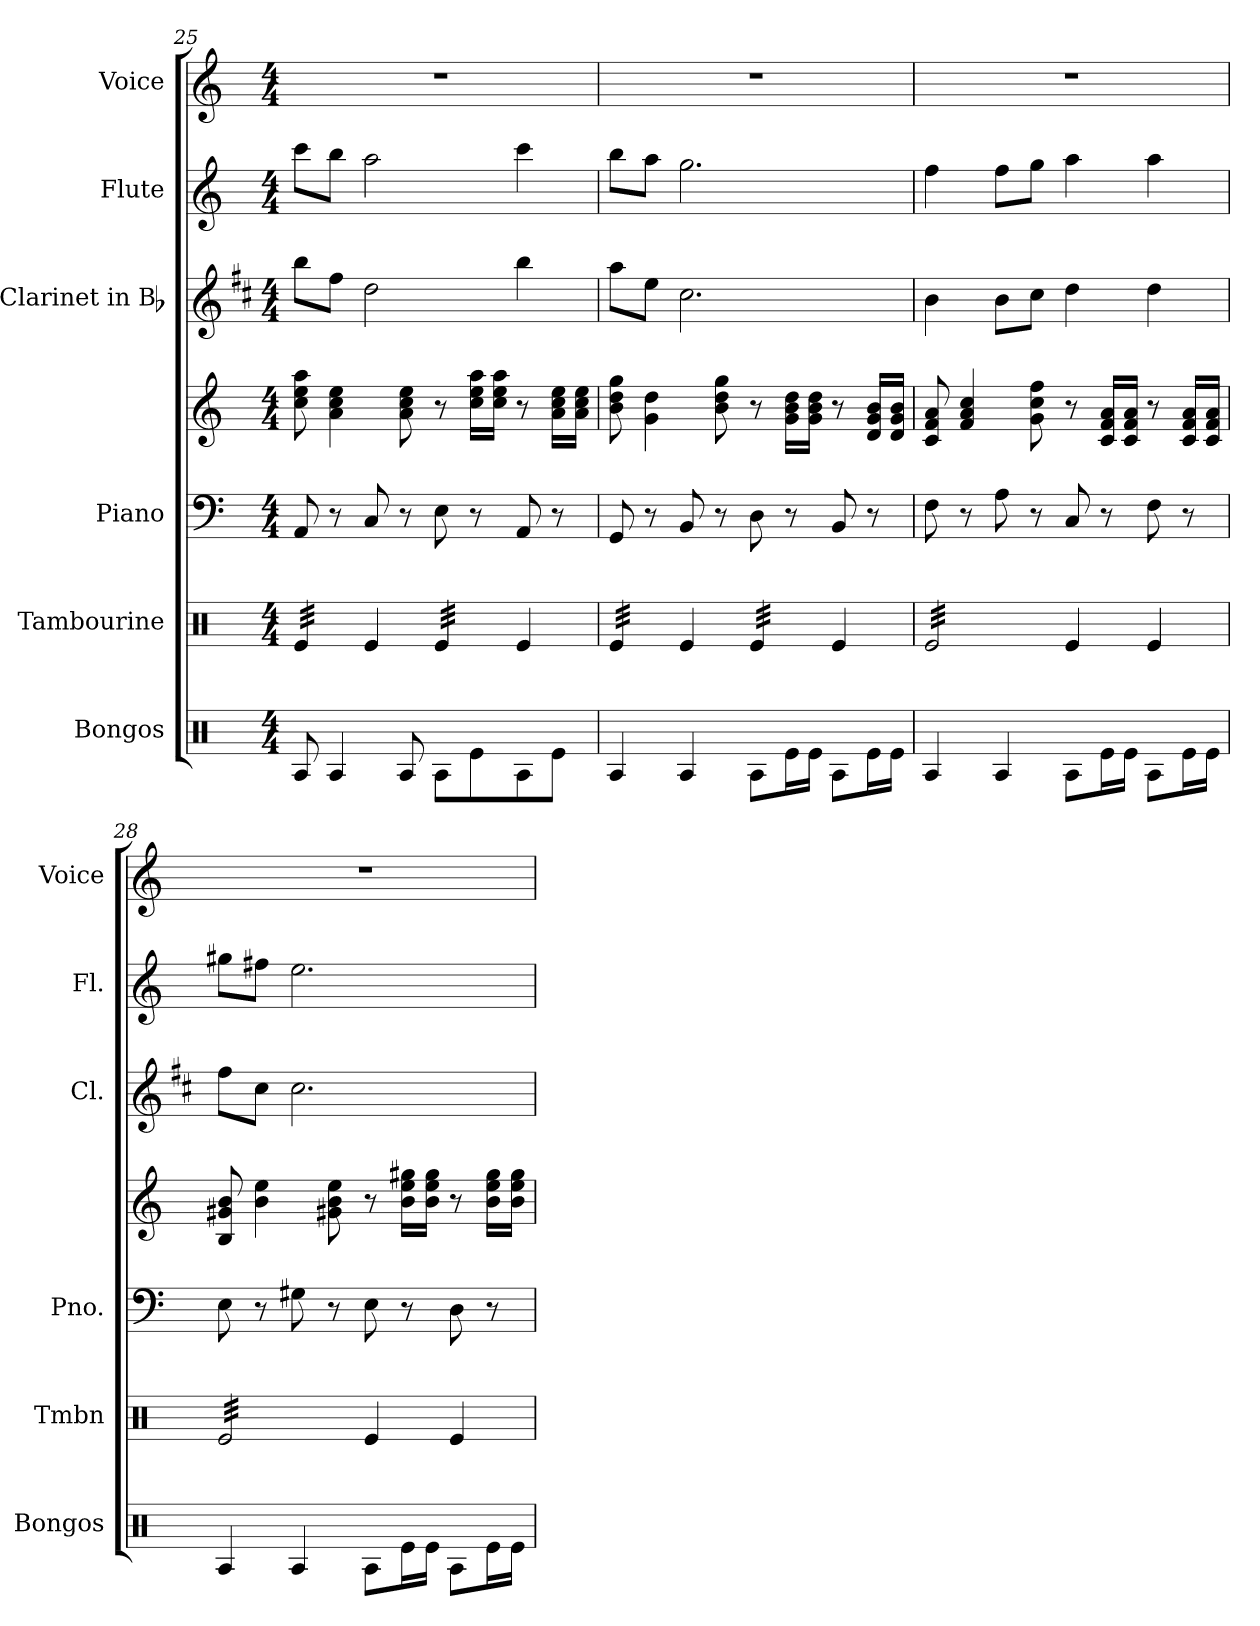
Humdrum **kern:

**kern	**kern	**kern	**kern	**kern	**kern	**kern
*part6	*part5	*part4	*part4	*part3	*part2	*part1
*staff7	*staff6	*staff5	*staff4	*staff3	*staff2	*staff1
*I"Bongos	*I"Tambourine	*I"Piano	*	*I"Clarinet in Bb	*I"Flute	*I"Voice
*I'Bongos	*I'Tmbn	*I'Pno.	*	*I'Cl.	*I'Fl.	*I'Voice
*clefX	*clefX	*clefF4	*clefG2	*clefG2	*clefG2	*clefG2
*	*	*	*	*ITrd1c2	*	*
*k[]	*k[]	*k[]	*k[]	*k[]	*k[]	*k[]
*C:	*C:	*C:	*C:	*C:	*C:	*C:
*M4/4	*M4/4	*M4/4	*M4/4	*M4/4	*M4/4	*M4/4
=25	=25	=25	=25	=25	=25	=25
*	*tremolo	*	*	*	*	*
8RAi/	32Rei/LLL	8AAi/	8cci\ 8eei 8aai	8aai\L	8ccci\L	1r
.	32Rei/	.	.	.	.	.
.	32Rei/	.	.	.	.	.
.	32Rei/	.	.	.	.	.
4RAi/	32Rei/	8r	4ai\ 4cci 4eei	8eei\J	8bbi\J	.
.	32Rei/	.	.	.	.	.
.	32Rei/	.	.	.	.	.
.	32Rei/JJJ	.	.	.	.	.
*	*Xtremolo	*	*	*	*	*
.	4Rei/	8Ci/	.	2cci\	2aai\	.
8RAi/	.	8r	8ai\ 8cci 8eei	.	.	.
*	*tremolo	*	*	*	*	*
8RAi\L	32Rei/LLL	8Ei\	8r	.	.	.
.	32Rei/	.	.	.	.	.
.	32Rei/	.	.	.	.	.
.	32Rei/	.	.	.	.	.
8Rei\	32Rei/	8r	16cci\ 16eei 16aaiLL	.	.	.
.	32Rei/	.	.	.	.	.
.	32Rei/	.	16cci\ 16eei 16aaiJJ	.	.	.
.	32Rei/JJJ	.	.	.	.	.
*	*Xtremolo	*	*	*	*	*
8RAi\	4Rei/	8AAi/	8r	4aai\	4ccci\	.
8Rei\J	.	8r	16ai\ 16cci 16eeiLL	.	.	.
.	.	.	16ai\ 16cci 16eeiJJ	.	.	.
=26	=26	=26	=26	=26	=26	=26
*	*tremolo	*	*	*	*	*
4RAi/	32Rei/LLL	8GGi/	8bi\ 8ddi 8ggi	8ggi\L	8bbi\L	1r
.	32Rei/	.	.	.	.	.
.	32Rei/	.	.	.	.	.
.	32Rei/	.	.	.	.	.
.	32Rei/	8r	4gi\ 4ddi	8ddi\J	8aai\J	.
.	32Rei/	.	.	.	.	.
.	32Rei/	.	.	.	.	.
.	32Rei/JJJ	.	.	.	.	.
*	*Xtremolo	*	*	*	*	*
4RAi/	4Rei/	8BBi/	.	2.bi\	2.ggi\	.
.	.	8r	8bi\ 8ddi 8ggi	.	.	.
*	*tremolo	*	*	*	*	*
8RAi\L	32Rei/LLL	8Di\	8r	.	.	.
.	32Rei/	.	.	.	.	.
.	32Rei/	.	.	.	.	.
.	32Rei/	.	.	.	.	.
16Rei\L	32Rei/	8r	16gi\ 16bi 16ddiLL	.	.	.
.	32Rei/	.	.	.	.	.
16Rei\JJ	32Rei/	.	16gi\ 16bi 16ddiJJ	.	.	.
.	32Rei/JJJ	.	.	.	.	.
*	*Xtremolo	*	*	*	*	*
8RAi\L	4Rei/	8BBi/	8r	.	.	.
16Rei\L	.	8r	16di/ 16gi 16biLL	.	.	.
16Rei\JJ	.	.	16di/ 16gi 16biJJ	.	.	.
=27	=27	=27	=27	=27	=27	=27
*	*tremolo	*	*	*	*	*
4RAi/	32Rei/LLL	8Fi\	8ci/ 8fi 8ai	4ai\	4ffi\	1r
.	32Rei/	.	.	.	.	.
.	32Rei/	.	.	.	.	.
.	32Rei/	.	.	.	.	.
.	32Rei/	8r	4fi/ 4ai 4cci	.	.	.
.	32Rei/	.	.	.	.	.
.	32Rei/	.	.	.	.	.
.	32Rei/	.	.	.	.	.
4RAi/	32Rei/	8Ai\	.	8ai\L	8ffi\L	.
.	32Rei/	.	.	.	.	.
.	32Rei/	.	.	.	.	.
.	32Rei/	.	.	.	.	.
.	32Rei/	8r	8gi\ 8cci 8ffi	8bi\J	8ggi\J	.
.	32Rei/	.	.	.	.	.
.	32Rei/	.	.	.	.	.
.	32Rei/JJJ	.	.	.	.	.
*	*Xtremolo	*	*	*	*	*
8RAi\L	4Rei/	8Ci/	8r	4cci\	4aai\	.
16Rei\L	.	8r	16ci/ 16fi 16aiLL	.	.	.
16Rei\JJ	.	.	16ci/ 16fi 16aiJJ	.	.	.
8RAi\L	4Rei/	8Fi\	8r	4cci\	4aai\	.
16Rei\L	.	8r	16ci/ 16fi 16aiLL	.	.	.
16Rei\JJ	.	.	16ci/ 16fi 16aiJJ	.	.	.
!!LO:LB:g=z
=28	=28	=28	=28	=28	=28	=28
*	*tremolo	*	*	*	*	*
4RAi/	32Rei/LLL	8Ei\	8Bi/ 8g#Xi 8bi	8eei\L	8gg#Xi\L	1r
.	32Rei/	.	.	.	.	.
.	32Rei/	.	.	.	.	.
.	32Rei/	.	.	.	.	.
.	32Rei/	8r	4bi\ 4eei	8bi\J	8ff#Xi\J	.
.	32Rei/	.	.	.	.	.
.	32Rei/	.	.	.	.	.
.	32Rei/	.	.	.	.	.
4RAi/	32Rei/	8G#Xi\	.	2.bi\	2.eei\	.
.	32Rei/	.	.	.	.	.
.	32Rei/	.	.	.	.	.
.	32Rei/	.	.	.	.	.
.	32Rei/	8r	8g#Xi\ 8bi 8eei	.	.	.
.	32Rei/	.	.	.	.	.
.	32Rei/	.	.	.	.	.
.	32Rei/JJJ	.	.	.	.	.
*	*Xtremolo	*	*	*	*	*
8RAi\L	4Rei/	8Ei\	8r	.	.	.
16Rei\L	.	8r	16bi\ 16eei 16gg#XiLL	.	.	.
16Rei\JJ	.	.	16bi\ 16eei 16gg#iJJ	.	.	.
8RAi\L	4Rei/	8Di\	8r	.	.	.
16Rei\L	.	8r	16bi\ 16eei 16gg#iLL	.	.	.
16Rei\JJ	.	.	16bi\ 16eei 16gg#iJJ	.	.	.
=	=	=	=	=	=	=
*-	*-	*-	*-	*-	*-	*-
